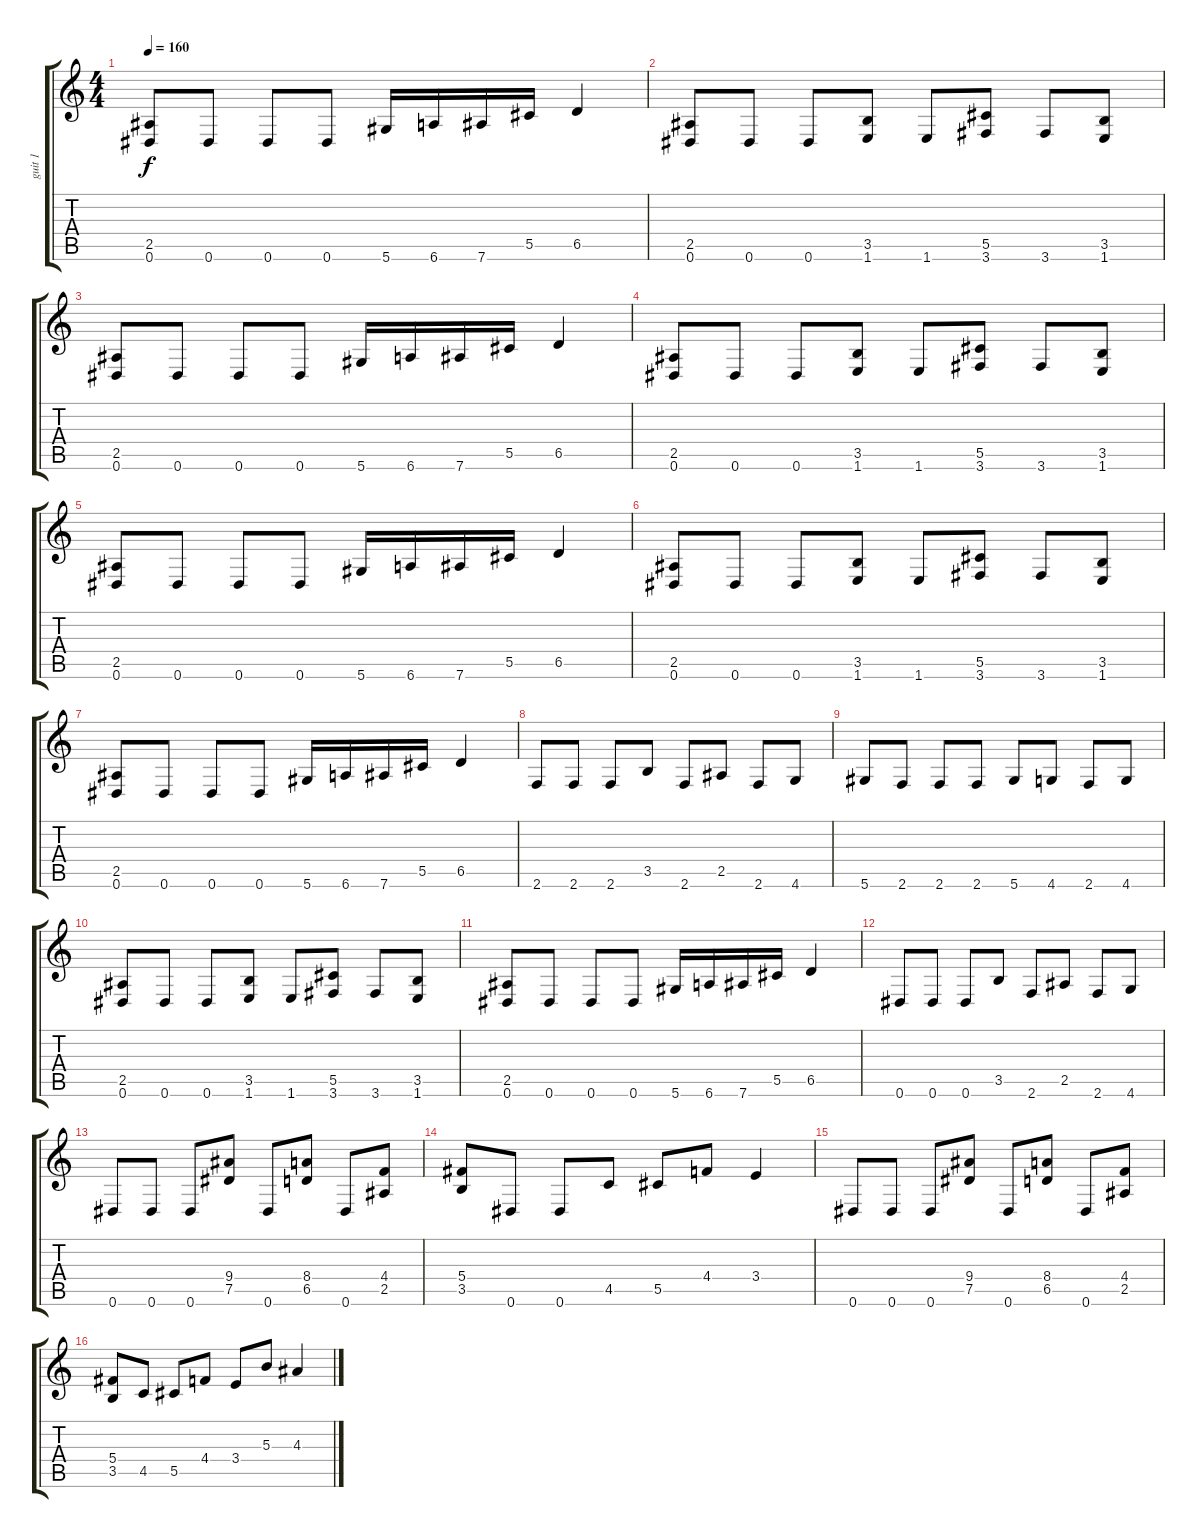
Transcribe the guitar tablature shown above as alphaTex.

\track ("guit 1" "guit 1") {instrument distortionguitar}
\staff {score tabs}
\tuning (Eb4 Bb3 Gb3 Db3 Ab2 Eb2) {hide}
\ts (4 4)
\tempo 160
\clef g2
\ks c
(2.5 0.6).8{dy f} 0.6.8 0.6.8 0.6.8 5.6.16 6.6.16 7.6.16 5.5.16 6.5.4 |
(2.5 0.6).8 0.6.8 0.6.8 (3.5 1.6).8 1.6.8 (5.5 3.6).8 3.6.8 (3.5 1.6).8 |
(2.5 0.6).8 0.6.8 0.6.8 0.6.8 5.6.16 6.6.16 7.6.16 5.5.16 6.5.4 |
(2.5 0.6).8 0.6.8 0.6.8 (3.5 1.6).8 1.6.8 (5.5 3.6).8 3.6.8 (3.5 1.6).8 |
(2.5 0.6).8 0.6.8 0.6.8 0.6.8 5.6.16 6.6.16 7.6.16 5.5.16 6.5.4 |
(2.5 0.6).8 0.6.8 0.6.8 (3.5 1.6).8 1.6.8 (5.5 3.6).8 3.6.8 (3.5 1.6).8 |
(2.5 0.6).8 0.6.8 0.6.8 0.6.8 5.6.16 6.6.16 7.6.16 5.5.16 6.5.4 |
2.6.8 2.6.8 2.6.8 3.5.8 2.6.8 2.5.8 2.6.8 4.6.8 |
5.6.8 2.6.8 2.6.8 2.6.8 5.6.8 4.6.8 2.6.8 4.6.8 |
(2.5 0.6).8 0.6.8 0.6.8 (3.5 1.6).8 1.6.8 (5.5 3.6).8 3.6.8 (3.5 1.6).8 |
(2.5 0.6).8 0.6.8 0.6.8 0.6.8 5.6.16 6.6.16 7.6.16 5.5.16 6.5.4 |
0.6.8 0.6.8 0.6.8 3.5.8 2.6.8 2.5.8 2.6.8 4.6.8 |
0.6.8 0.6.8 0.6.8 (9.4 7.5).8 0.6.8 (8.4 6.5).8 0.6.8 (4.4 2.5).8 |
(5.4 3.5).8 0.6.8 0.6.8 4.5.8 5.5.8 4.4.8 3.4.4 |
0.6.8 0.6.8 0.6.8 (9.4 7.5).8 0.6.8 (8.4 6.5).8 0.6.8 (4.4 2.5).8 |
(5.4 3.5).8 4.5.8 5.5.8 4.4.8 3.4.8 5.3.8 4.3.4
